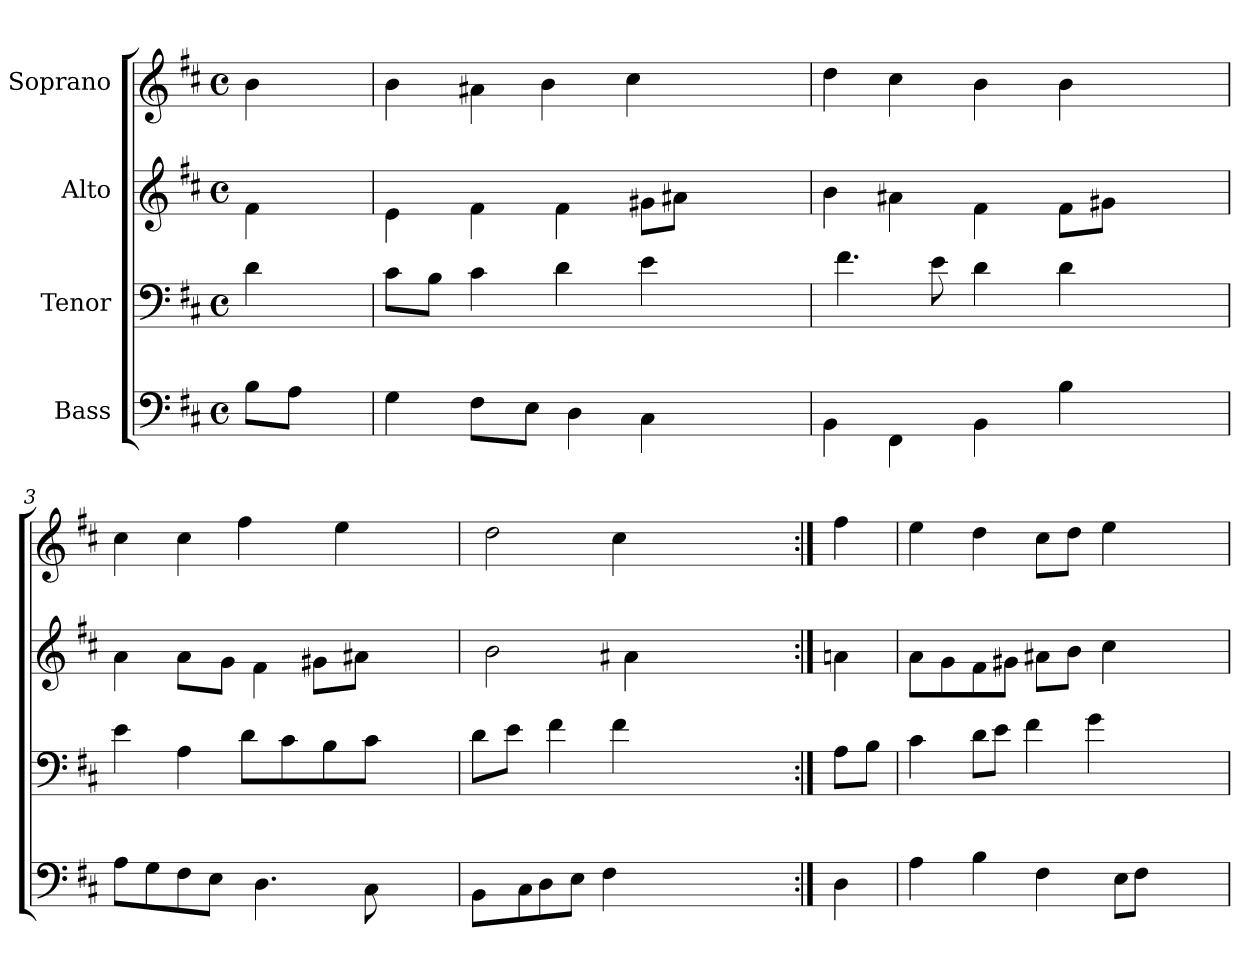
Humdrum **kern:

**kern	**text	**kern	**text	**kern	**text	**kern	**text
*part4	*part4	*part3	*part3	*part2	*part2	*part1	*part1
*staff4	*staff4	*staff3	*staff3	*staff2	*staff2	*staff1	*staff1
*I"Bass	*	*I"Tenor	*	*I"Alto	*	*I"Soprano	*
*clefF4	*	*clefF4	*	*clefG2	*	*clefG2	*
*k[f#c#]	*	*k[f#c#]	*	*k[f#c#]	*	*k[f#c#]	*
*D:	*	*D:	*	*D:	*	*b:	*
*M4/4	*	*M4/4	*	*M4/4	*	*M4/4	*
*met(c)	*	*met(c)	*	*met(c)	*	*met(c)	*
=	=	=	=	=	=	=	=
*^	*	*	*	*	*	*	*
*	*	*	*^	*	*	*	*	*
*	*	*	*	*	*	*^	*	*	*
*	*	*	*	*	*	*	*	*	*^	*
8BJyy	8B\L	.	8dyy	4d\	.	8f#yy	4f#\	.	8byy	4b\	.
8AJyy	8A\J	.	8dyy	.	4	8f#yy	.	.	8byy	.	.
8ryy	8ryy	.	8ryy	8ryy	.	8ryy	8ryy	.	8ryy	8ryy	.
=1	=1	=1	=1	=1	=1	=1	=1	=1	=1	=1	=1
8Gyy	4G\	.	8c#Jyy	8c#\L	.	8eyy	4e\	.	8byy	4b\	.
8Gyy	.	.	8BJyy	8B\J	.	8eyy	.	4	8byy	.	.
8ryy	8F#\L	.	8c#yy	4c#\	.	8f#yy	4f#\	.	8ryy	4a#X\	.
8F#Jyy	8E\J	.	8c#yy	.	6	8f#yy	.	.	8a#yy	.	>3
8EJyy	4D\	.	4dyy	4d\	.	8ryy	4f#\	.	8a#yy	4b\	.
4Dyy	.	<6	.	.	.	4f#yy	.	3	8ryy	.	.
.	4C#\	.	8eyy	4e\	.	.	8g#X\L	.	4byy	4cc#\	.
8C#yy	.	<8	8eyy	.	.	8g#Jyy	8a#X\J	.	.	.	.
8C#yy	4ryy	.	8ryy	8ryy	.	8a#Jyy	8ryy	4	8cc#yy	4ryy	=4
8ryy	.	.	8ryy	8ryy	.	8ryy	8ryy	.	8cc#yy	.	3
=2	=2	=2	=2	=2	=2	=2	=2	=2	=2	=2	=2
4BByy	4BB\	.	4f#yy	4.f#\	.	4byy	4b\	.	4ddyy	4dd\	.
8FF#yy	4FF#\	.	8FF#yy	.	8	8a#yy	4a#X\	.	8cc#yy	4cc#\	.
8FF#yy	.	.	8eyy	8e\	.	8a#yy	.	4	8cc#yy	.	.
8ryy	4BB\	.	4dyy	4d\	.	4f#yy	4f#\	.	8ryy	4b\	.
4BByy	.	>8	.	.	.	.	.	.	4byy	.	↘4
.	4B\	.	8dyy	4d\	.	8f#Jyy	8f#\L	.	.	4b\	.
8Byy	.	8	8dyy	.	.	8g#Jyy	8g#X\J	.	8byy	.	.
8Byy	4ryy	.	8ryy	8ryy	.	4ryy	4ryy	.	8byy	8ryy	3
8ryy	.	.	8ryy	8ryy	.	.	.	.	8ryy	8ryy	.
=3	=3	=3	=3	=3	=3	=3	=3	=3	=3	=3	=3
8AJyy	8A\L	.	8eyy	4e\	.	8ayy	4a\	.	8cc#yy	4cc#\	.
8GJyy	8G\	.	8eyy	.	6	8ayy	.	.	8cc#yy	.	.
8F#Jyy	8F#\	.	8Ayy	4A\	.	8ryy	8a\L	.	8ryy	4cc#\	.
8EJyy	8E\J	.	8Ayy	.	4	8aJyy	8g\J	.	8cc#yy	.	.
8Dyy	4.D\	.	8dJyy	8d\L	.	8gJyy	4f#\	.	8cc#yy	4ff#\	.
8Dyy	.	.	8c#Jyy	8c#\	.	8f#yy	.	<3	8ff#yy	.	<8
8ryy	.	.	8BJyy	8B\	.	8f#yy	8g#X\L	.	8ff#yy	4ee\	.
8eeyy	8C#\	.	8c#Jyy	8c#\J	.	8g#Jyy	8a#X\J	.	8ryy	.	.
8C#yy	8ryy	10	4ryy	4ryy	.	8a#Jyy	8ryy	=6	8eeyy	4ryy	<6
8ryy	8ryy	.	.	.	.	8ryy	8ryy	.	8eeyy	.	5
=4	=4	=4	=4	=4	=4	=4	=4	=4	=4	=4	=4
8BBJyy	8BB\L	.	8dJyy	8d\L	.	8byy	2b\	.	8ddyy	2dd\	.
8Dyy	8C#\	.	8eJyy	8e\J	.	8byy	.	.	8ddyy	.	.
8C#Jyy	8D\	.	8f#yy	4f#\	.	8byy	.	5	8ddyy	.	.
8DJyy	8E\J	.	8f#yy	.	9	8ayy	.	7	8ddyy	.	.
8EJyy	4F#\	.	4f#yy	4f#\	.	8byy	4a#X\	.	8ff#yy	4cc#\	.
4F#yy	.	>5	.	.	.	8ryy	.	.	4.ryy	.	.
.	4.ryy	.	2ryy	2ryy	.	4a#yy	4ryy	3	.	2ryy	.
4.ryy	.	.	.	.	.	.	.	.	.	.	.
.	.	.	.	.	.	4ryy	4ryy	.	4cc#yy	.	=3
.	8ryy	.	.	.	.	.	.	.	.	.	.
=4a:|!	=4a:|!	=4a:|!	=4a:|!	=4a:|!	=4a:|!	=4a:|!	=4a:|!	=4a:|!	=4a:|!	=4a:|!	=4a:|!
8Dyy	4D\	.	8AJyy	8A\L	.	8ayy	4an\	.	8ff#yy	4ff#\	.
8ryy	.	.	8BJyy	8B\J	.	8ryy	.	.	8ryy	.	.
=5	=5	=5	=5	=5	=5	=5	=5	=5	=5	=5	=5
8Ayy	4A\	.	8c#yy	4c#\	.	8aJyy	8a\L	.	8eeyy	4ee\	.
8Ayy	.	.	8c#yy	.	.	8gJyy	8g\	.	8eeyy	.	6
8ryy	4B\	.	8ryy	8d\L	.	8f#Jyy	8f#\	.	8ddyy	4dd\	.
8Byy	.	>10	8dJyy	8e\J	.	8g#Jyy	8g#X\J	.	8ddyy	.	5
8Byy	4F#\	.	8eJyy	4f#\	.	8a#Jyy	8a#X\L	.	8cc#Jyy	8cc#\L	.
8ryy	.	.	8f#yy	.	<8	8bJyy	8b\J	.	8ddJyy	8dd\J	.
8F#yy	8E\L	.	8f#yy	4g\	.	8cc#yy	4cc#\	.	8eeyy	4ee\	.
8F#yy	8F#\J	.	8ryy	.	.	8cc#yy	.	.	8eeyy	.	.
8EJyy	4ryy	>8	8gyy	4ryy	>10	8ryy	8ryy	.	8ryy	8ryy	.
8F#Jyy	.	7	8gyy	.	9	8ryy	8ryy	.	8ryy	8ryy	.
*v	*v	*	*	*	*	*v	*v	*	*v	*v	*
*	*	*v	*v	*	*	*	*	*
=	=	=	=	=	=	=	=
*-	*-	*-	*-	*-	*-	*-	*-
